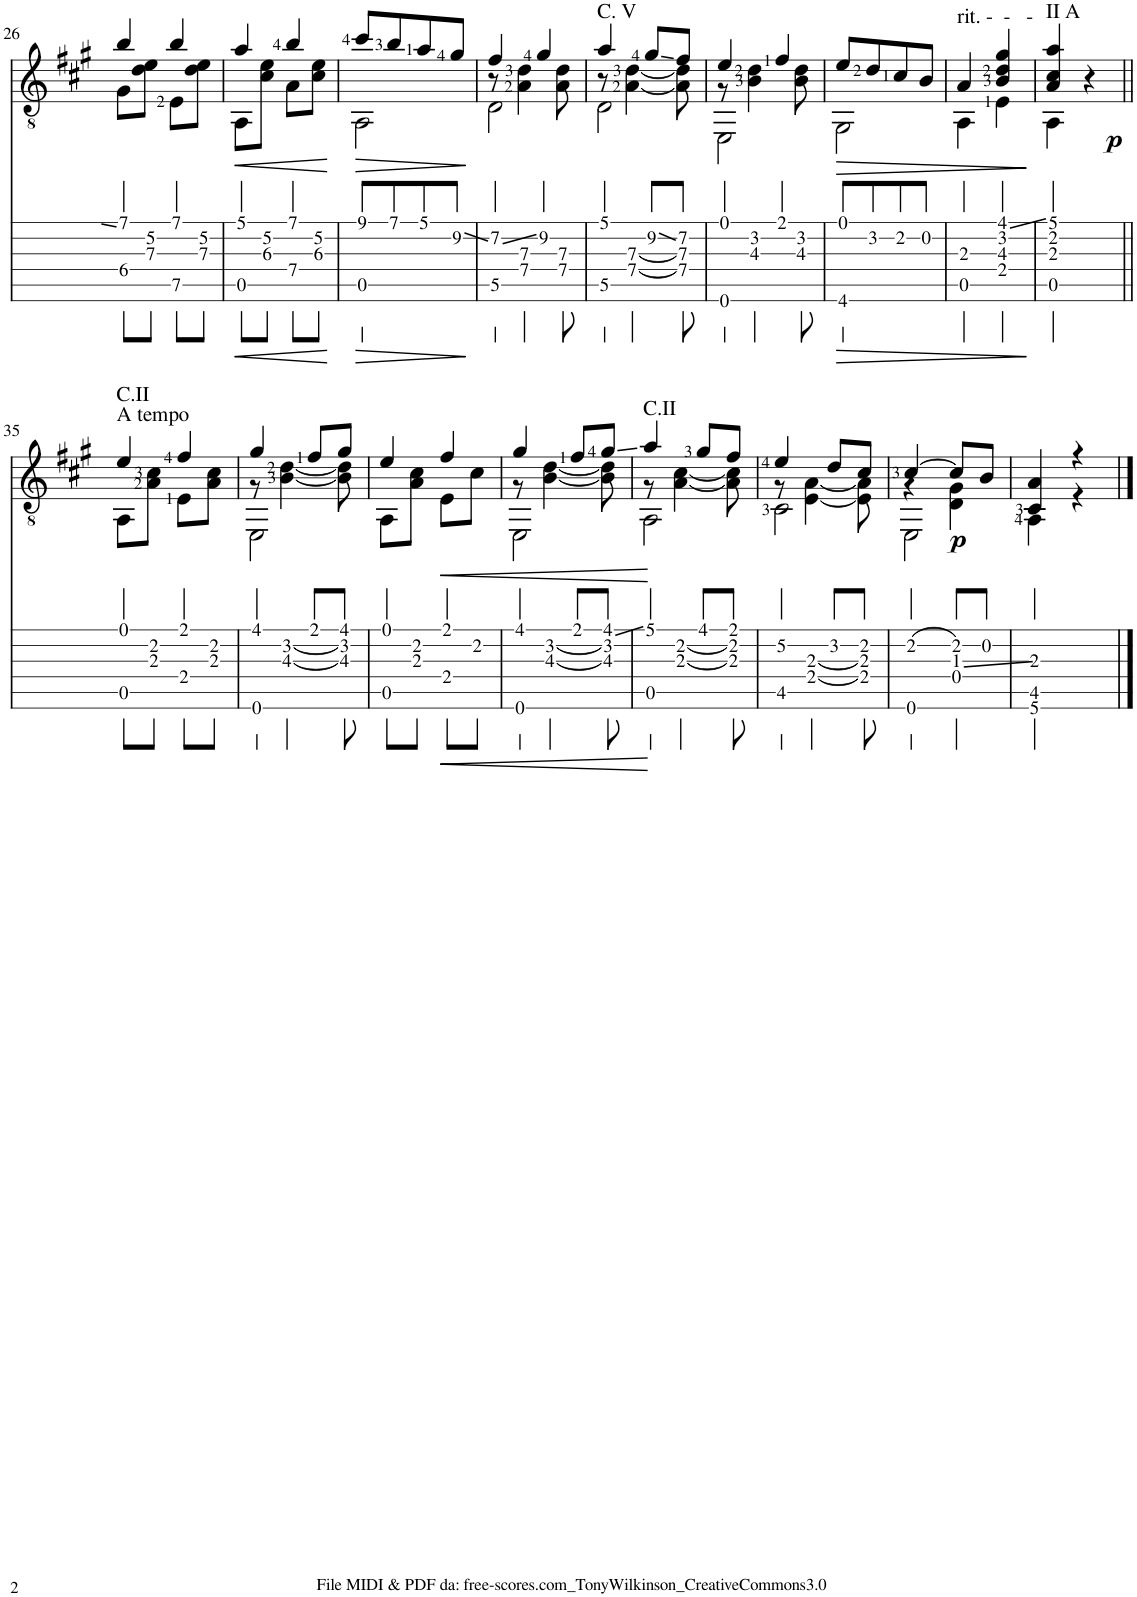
**kern	**dynam	**kern	**dynam
*part2	*part2	*part1	*part1
*staff2	*staff2	*staff1	*staff1
*I"Chitarra classica (Intavolatura)	*	*I"Guitar	*
!!LO:PB:g=z
*	*	*clefGv2	*
*k[f#c#g#]	*	*k[f#c#g#]	*
*M2/4	*	*M2/4	*
=26	=26	=26	=26
*^	*	*^	*
4b/	8G#\L	.	4b/	8G#\L	.
.	8d\ 8e\J	.	.	8d\ 8e\J	.
4b/	8E\L	.	4b/	8E\L	.
.	8d\ 8e\J	.	.	8d\ 8e\J	.
=27	=27	=27	=27	=27	=27
!	!	!LO:HP:b	!	!	!LO:HP:b
4a/	8AA\L	<	4a/	8AA\L	<
.	8c#\ 8e\J	.	.	8c#\ 8e\J	.
4b/	8A\L	.	4b/	8A\L	.
.	8c#\ 8e\J	.	.	8c#\ 8e\J	.
=28	=28	=28	=28	=28	=28
!	!	!LO:HP:b	!	!	!LO:HP:b
8cc#/L	2AA\	>	8cc#/L	2AA\	>
8b/	.	.	8b/	.	.
8a/	.	.	8a/	.	.
8g#/J	.	.	8g#/J	.	.
*v	*v	*	*	*	*
*	*	*v	*v	*
.	[	.	[
=29	=29	=29	=29
*^	*	*^	*
*	*^	*	*	*^	*
4f#/	8r	2D\	.	4f#/	8r	2D\	.
.	4A\ 4d\	.	.	.	4A\ 4d\	.	.
4g#/	.	.	.	4g#/	.	.	.
.	8A\ 8d\	.	.	.	8A\ 8d\	.	.
=30	=30	=30	=30	=30	=30	=30	=30
!	!	!	!	!LO:TX:a:t=C. V	!	!	!
4a/	8r	2D\	.	4a/	8r	2D\	.
.	[4A\ [4d\	.	.	.	[4A\ [4d\	.	.
8g#/L	.	.	.	8g#/L	.	.	.
8f#/J	8A\] 8d\]	.	.	8f#/J	8A\] 8d\]	.	.
=31	=31	=31	=31	=31	=31	=31	=31
4e/	8r	2EE\	.	4e/	8r	2EE\	.
.	4B\ 4d\	.	.	.	4B\ 4d\	.	.
4f#/	.	.	.	4f#/	.	.	.
.	8B\ 8d\	.	.	.	8B\ 8d\	.	.
*	*v	*v	*	*	*	*	*
*	*	*	*	*v	*v	*
=32	=32	=32	=32	=32	=32
!	!	!LO:HP:b	!	!	!LO:HP:b
8e/L	2GG#\	>	8e/L	2GG#\	>
8d/	.	.	8d/	.	.
8c#/	.	.	8c#/	.	.
8B/J	.	.	8B/J	.	.
*v	*v	*	*	*	*
*	*	*v	*v	*
.	]	.	]
=33	=33	=33	=33
*^	*	*^	*
!	!	!	!LO:TX:a:t=rit. -  -   -	!	!
4A/	4AA\	.	4A/	4AA\	.
4B/ 4d/ 4g#/	4E\	.	4B/ 4d/ 4g#/	4E\	.
=34	=34	=34	=34	=34	=34
!	!	!	!LO:TX:a:t=II A	!	!
4A/ 4c#/ 4a/	4AA\	.	4A/ 4c#/ 4a/	4AA\	.
!	!	!	!	!	!LO:DY:b
4r	4ryy	.	4r	4ryy	p
!!LO:LB:g=z	!!
=35||	=35||	=35||	=35||	=35||	=35||
!	!	!	!LO:TX:a:t=A tempo	!	!
!	!	!	!LO:TX:a:t=C.II	!	!
4e/	8AA\L	.	4e/	8AA\L	.
.	8A\ 8c#\J	.	.	8A\ 8c#\J	.
4f#/	8E\L	.	4f#/	8E\L	.
.	8A\ 8c#\J	.	.	8A\ 8c#\J	.
=36	=36	=36	=36	=36	=36
*	*^	*	*	*^	*
4g#/	8r	2EE\	.	4g#/	8r	2EE\	.
.	[4B\ [4d\	.	.	.	[4B\ [4d\	.	.
8f#/L	.	.	.	8f#/L	.	.	.
8g#/J	8B\] 8d\]	.	.	8g#/J	8B\] 8d\]	.	.
*	*v	*v	*	*	*	*	*
*	*	*	*	*v	*v	*
=37	=37	=37	=37	=37	=37
4e/	8AA\L	.	4e/	8AA\L	.
.	8A\ 8c#\J	.	.	8A\ 8c#\J	.
4f#/	8E\L	.	4f#/	8E\L	.
.	8c#\J	.	.	8c#\J	.
*v	*v	*	*	*	*
*	*	*v	*v	*
.	]	.	]
=38	=38	=38	=38
*^	*	*^	*
*	*^	*	*	*^	*
4g#/	8r	2EE\	.	4g#/	8r	2EE\	.
.	[4B\ [4d\	.	.	.	[4B\ [4d\	.	.
8f#/L	.	.	.	8f#/L	.	.	.
8g#/J	8B\] 8d\]	.	.	8g#/J	8B\] 8d\]	.	.
=39	=39	=39	=39	=39	=39	=39	=39
!	!	!	!	!LO:TX:a:t=C.II	!	!	!
4a/	8r	2AA\	.	4a/	8r	2AA\	.
.	[4A\ [4c#\	.	.	.	[4A\ [4c#\	.	.
8g#/L	.	.	.	8g#/L	.	.	.
8f#/J	8A\] 8c#\]	.	.	8f#/J	8A\] 8c#\]	.	.
=40	=40	=40	=40	=40	=40	=40	=40
4e/	8r	2C#\	.	4e/	8r	2C#\	.
.	[4E\ [4A\	.	.	.	[4E\ [4A\	.	.
8d/L	.	.	.	8d/L	.	.	.
8c#/J	8E\] 8A\]	.	.	8c#/J	8E\] 8A\]	.	.
=41	=41	=41	=41	=41	=41	=41	=41
[4c#/	4r	2EE\	.	[4c#/	4r	2EE\	.
!	!	!	!	!	!	!	!LO:DY:b
8c#/L]	4D\ 4G#\	.	.	8c#/L]	4D\ 4G#\	.	p
8B/J	.	.	.	8B/J	.	.	.
*	*v	*v	*	*	*	*	*
*	*	*	*	*v	*v	*
=42	=42	=42	=42	=42	=42
4C#/ 4A/	4AA\	.	4C#/ 4A/	4AA\	.
4r	4r	.	4r	4r	.
*v	*v	*	*	*	*
*	*	*v	*v	*
==	==	==	==
*-	*-	*-	*-
